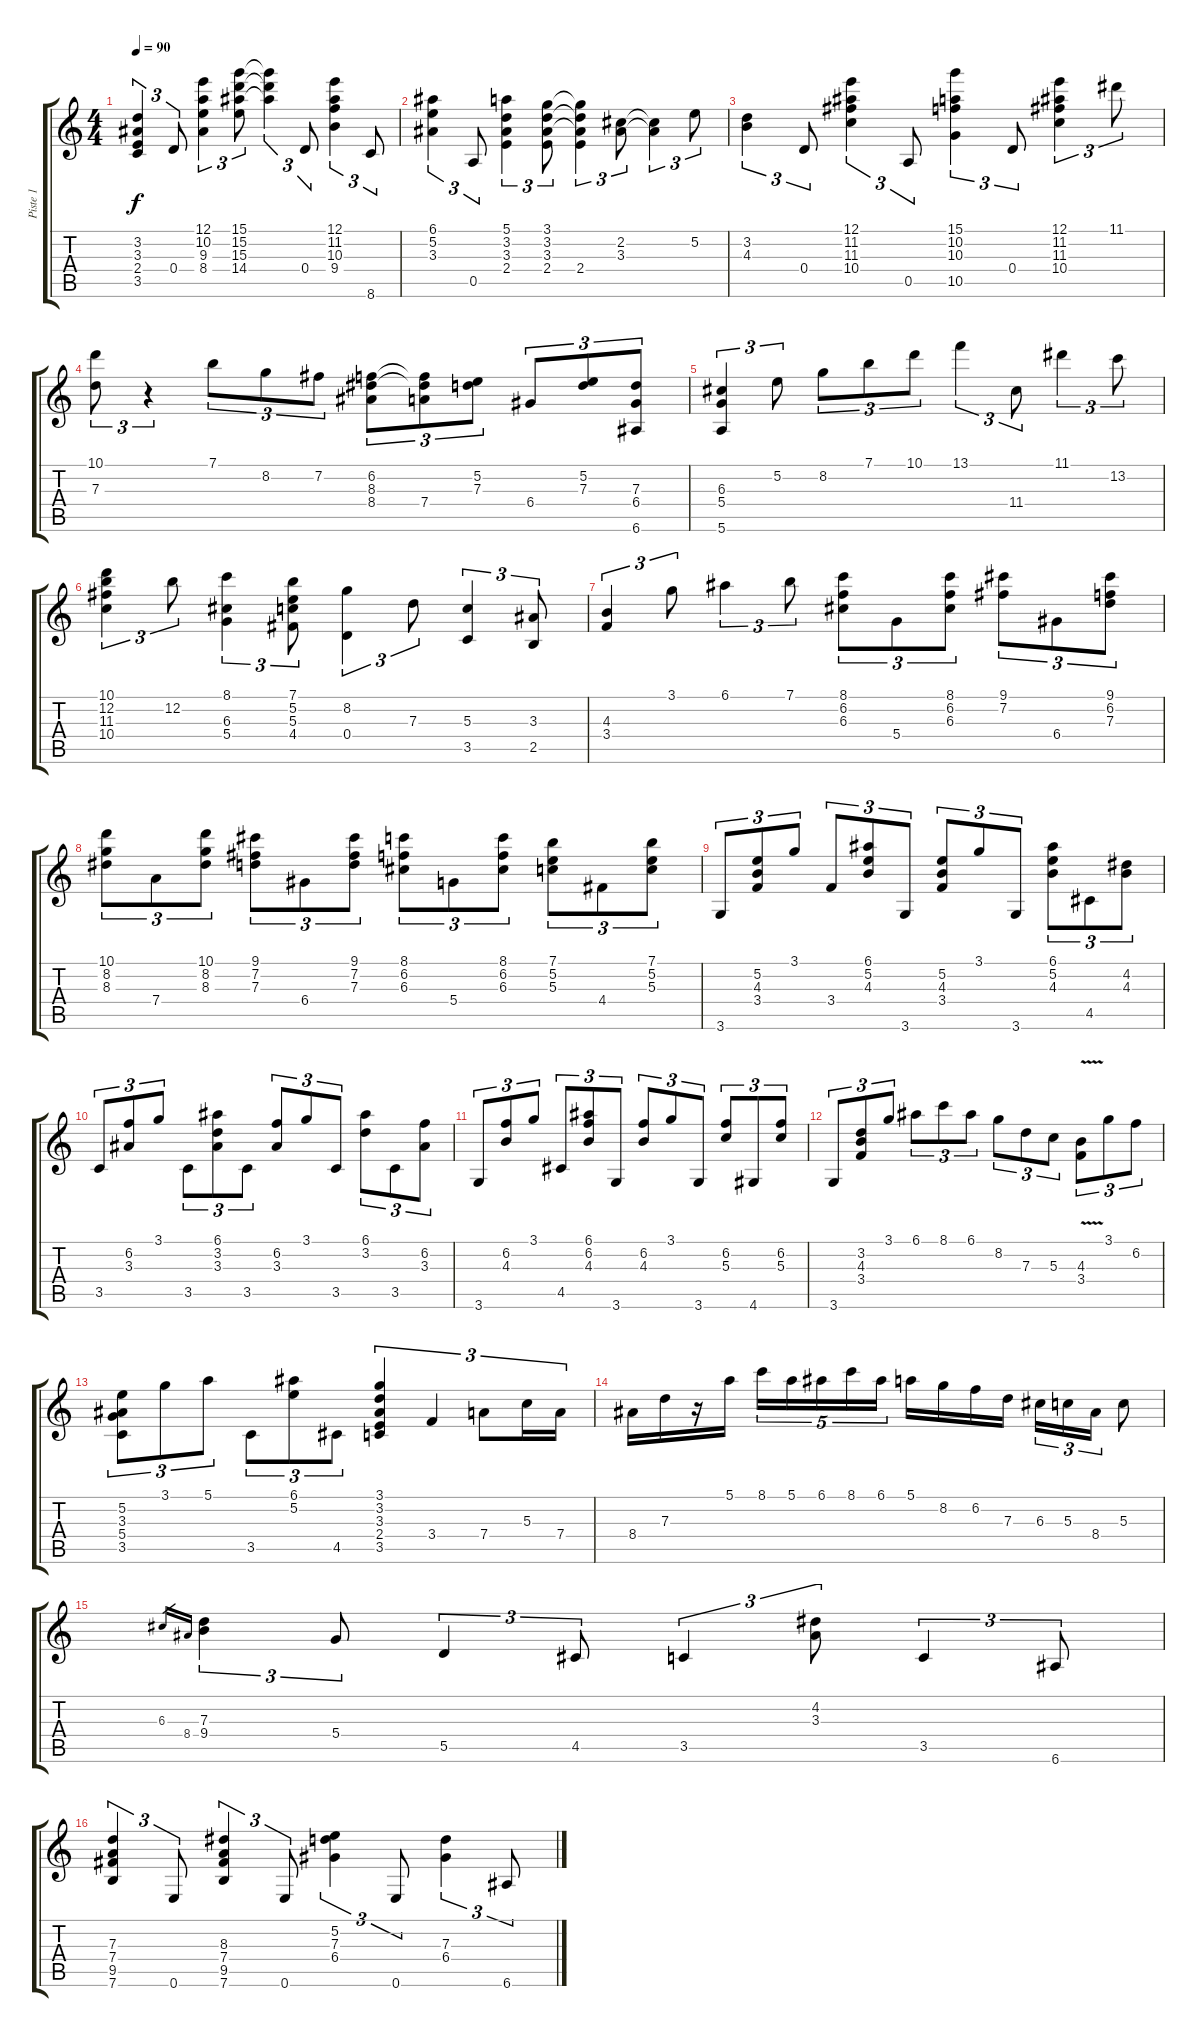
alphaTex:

\track ("Piste 1" "Piste 1") {instrument acousticguitarsteel}
\staff {score tabs}
\tuning (E4 B3 G3 D3 A2 E2) {hide}
\ts (4 4)
\tempo 90
\clef g2
\ks c
(3.2 3.3 2.4 3.5).4{tu (3 2) dy f} 0.4.8{tu (3 2)} (12.1 10.2 9.3 8.4).4{tu (3 2)} (15.1 15.2 15.3 14.4).8{tu (3 2)} (15.1{t} 15.2{t} 15.3{t}).4{tu (3 2)} 0.4.8{tu (3 2)} (12.1 11.2 10.3 9.4).4{tu (3 2)} 8.6.8{tu (3 2)} |
(6.1 5.2 3.3).4{tu (3 2)} 0.5.8{tu (3 2)} (5.1 3.2 3.3 2.4).4{tu (3 2)} (3.1 3.2 3.3 2.4).8{tu (3 2)} (3.1{t} 3.2{t} 3.3{t} 2.4).4{tu (3 2)} (2.2 3.3).8{tu (3 2)} (2.2{t} 3.3{t}).4{tu (3 2)} 5.2.8{tu (3 2)} |
(3.2 4.3).4{tu (3 2)} 0.4.8{tu (3 2)} (12.1 11.2 11.3 10.4).4{tu (3 2)} 0.5.8{tu (3 2)} (15.1 10.2 10.3 10.5).4{tu (3 2)} 0.4.8{tu (3 2)} (12.1 11.2 11.3 10.4).4{tu (3 2)} 11.1.8{tu (3 2)} |
(10.1 7.3).8{tu (3 2)} r.4{tu (3 2)} 7.1.8{tu (3 2)} 8.2.8{tu (3 2)} 7.2.8{tu (3 2)} (6.2 8.3 8.4).8{tu (3 2)} (6.2{t} 8.3{t} 7.4).8{tu (3 2)} (5.2 7.3).8{tu (3 2)} 6.4.8{tu (3 2)} (5.2 7.3).8{tu (3 2)} (7.3 6.4 6.6).8{tu (3 2)} |
(6.3 5.4 5.6).4{tu (3 2)} 5.2.8{tu (3 2)} 8.2.8{tu (3 2)} 7.1.8{tu (3 2)} 10.1.8{tu (3 2)} 13.1.4{tu (3 2)} 11.4.8{tu (3 2)} 11.1.4{tu (3 2)} 13.2.8{tu (3 2)} |
(10.1 12.2 11.3 10.4).4{tu (3 2)} 12.2.8{tu (3 2)} (8.1 6.3 5.4).4{tu (3 2)} (7.1 5.2 5.3 4.4).8{tu (3 2)} (8.2 0.4).4{tu (3 2)} 7.3.8{tu (3 2)} (5.3 3.5).4{tu (3 2)} (3.3 2.5).8{tu (3 2)} |
(4.3 3.4).4{tu (3 2)} 3.1.8{tu (3 2)} 6.1.4{tu (3 2)} 7.1.8{tu (3 2)} (8.1 6.2 6.3).8{tu (3 2)} 5.4.8{tu (3 2)} (8.1 6.2 6.3).8{tu (3 2)} (9.1 7.2).8{tu (3 2)} 6.4.8{tu (3 2)} (9.1 6.2 7.3).8{tu (3 2)} |
(10.1 8.2 8.3).8{tu (3 2)} 7.4.8{tu (3 2)} (10.1 8.2 8.3).8{tu (3 2)} (9.1 7.2 7.3).8{tu (3 2)} 6.4.8{tu (3 2)} (9.1 7.2 7.3).8{tu (3 2)} (8.1 6.2 6.3).8{tu (3 2)} 5.4.8{tu (3 2)} (8.1 6.2 6.3).8{tu (3 2)} (7.1 5.2 5.3).8{tu (3 2)} 4.4.8{tu (3 2)} (7.1 5.2 5.3).8{tu (3 2)} |
3.6.8{tu (3 2)} (5.2 4.3 3.4).8{tu (3 2)} 3.1.8{tu (3 2)} 3.4.8{tu (3 2)} (6.1 5.2 4.3).8{tu (3 2)} 3.6.8{tu (3 2)} (5.2 4.3 3.4).8{tu (3 2)} 3.1.8{tu (3 2)} 3.6.8{tu (3 2)} (6.1 5.2 4.3).8{tu (3 2)} 4.5.8{tu (3 2)} (4.2 4.3).8{tu (3 2)} |
3.5.8{tu (3 2)} (6.2 3.3).8{tu (3 2)} 3.1.8{tu (3 2)} 3.5.8{tu (3 2)} (6.1 3.2 3.3).8{tu (3 2)} 3.5.8{tu (3 2)} (6.2 3.3).8{tu (3 2)} 3.1.8{tu (3 2)} 3.5.8{tu (3 2)} (6.1 3.2).8{tu (3 2)} 3.5.8{tu (3 2)} (6.2 3.3).8{tu (3 2)} |
3.6.8{tu (3 2)} (6.2 4.3).8{tu (3 2)} 3.1.8{tu (3 2)} 4.5.8{tu (3 2)} (6.1 6.2 4.3).8{tu (3 2)} 3.6.8{tu (3 2)} (6.2 4.3).8{tu (3 2)} 3.1.8{tu (3 2)} 3.6.8{tu (3 2)} (6.2 5.3).8{tu (3 2)} 4.6.8{tu (3 2)} (6.2 5.3).8{tu (3 2)} |
3.6.8{tu (3 2)} (3.2 4.3 3.4).8{tu (3 2)} 3.1.8{tu (3 2)} 6.1.8{tu (3 2)} 8.1.8{tu (3 2)} 6.1.8{tu (3 2)} 8.2.8{tu (3 2)} 7.3.8{tu (3 2)} 5.3.8{tu (3 2)} (4.3{v} 3.4).8{tu (3 2)} 3.1.8{tu (3 2)} 6.2.8{tu (3 2)} |
(5.2 3.3 5.4 3.5).8{tu (3 2)} 3.1.8{tu (3 2)} 5.1.8{tu (3 2)} 3.5.8{tu (3 2)} (6.1 5.2).8{tu (3 2)} 4.5.8{tu (3 2)} (3.1 3.2 3.3 2.4 3.5).4{tu (3 2)} 3.4.4{tu (3 2)} 7.4.8{tu (3 2)} 5.3.16{tu (3 2)} 7.4.16{tu (3 2)} |
8.4.16 7.3.16 r.16 5.1.16 8.1.16{tu (5 4)} 5.1.16{tu (5 4)} 6.1.16{tu (5 4)} 8.1.16{tu (5 4)} 6.1.16{tu (5 4)} 5.1.16 8.2.16 6.2.16 7.3.16 6.3.16{tu (3 2)} 5.3.16{tu (3 2)} 8.4.16{tu (3 2)} 5.3.8 |
6.3.16{gr} 8.4.16{gr} (7.3 9.4).4{tu (3 2)} 5.4.8{tu (3 2)} 5.5.4{tu (3 2)} 4.5.8{tu (3 2)} 3.5.4{tu (3 2)} (4.2 3.3).8{tu (3 2)} 3.5.4{tu (3 2)} 6.6.8{tu (3 2)} |
(7.3 7.4 9.5 7.6).4{tu (3 2)} 0.6.8{tu (3 2)} (8.3 7.4 9.5 7.6).4{tu (3 2)} 0.6.8{tu (3 2)} (5.2 7.3 6.4).4{tu (3 2)} 0.6.8{tu (3 2)} (7.3 6.4).4{tu (3 2)} 6.6.8{tu (3 2)}
